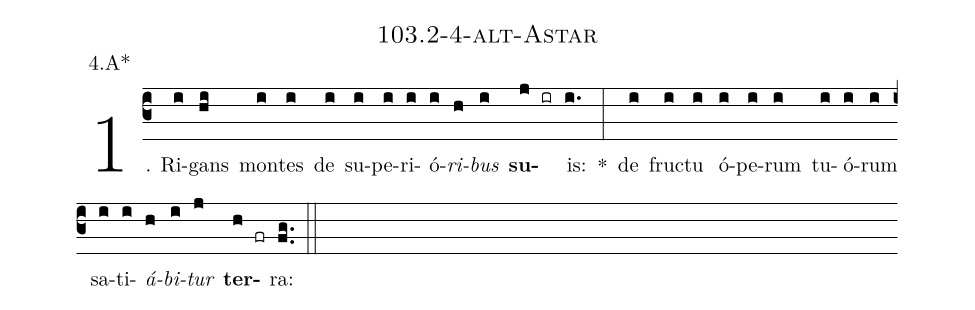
name: 103.2-4-alt-Astar;
annotation: 4.A*;
%%
(c3)1. Ri(i)gans(hi) mon(i)tes(i) de(i) su(i)pe(i)ri(i)ó(i)<i>ri</i>(h)<i>bus</i>(i) <b>su</b>(j ir)is:(i.) *(:) de(i) fruc(i)tu(i) ó(i)pe(i)rum(i) tu(i)ó(i)rum(i) sa(i)ti(i)<i>á</i>(h)<i>bi</i>(i)<i>tur</i>(j) <b>ter</b>(h fr)ra:(fg..) (::)


%E(i) u(h) o(i) u(j) a(h) e.(fg..) (::)
